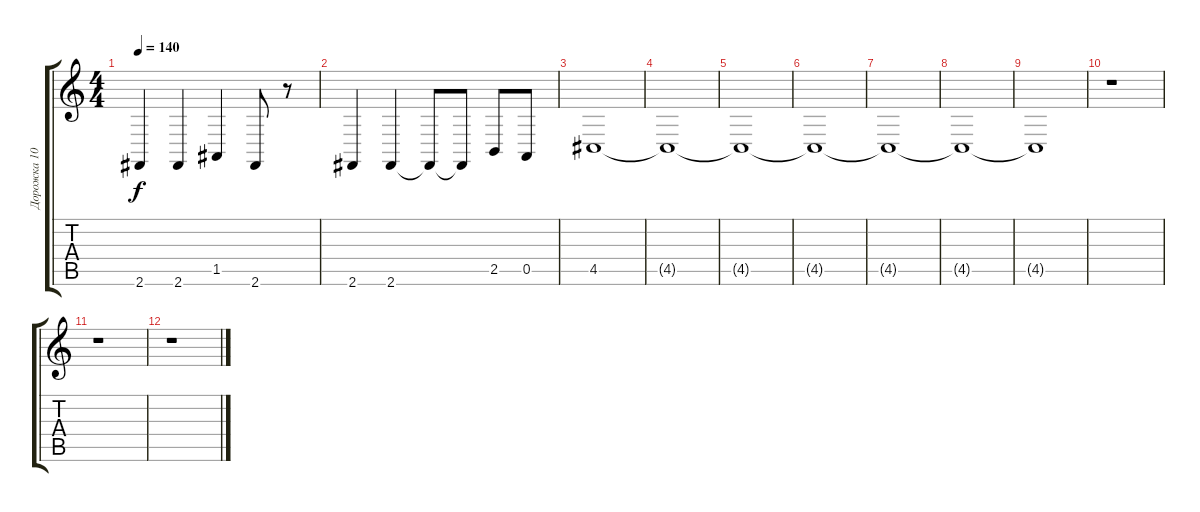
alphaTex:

\track ("Дорожка 10" "Дорожка 10") {instrument acousticgrandpiano}
\staff {score tabs}
\tuning (E4 B3 G3 D3 A2 E2) {hide}
\ts (4 4)
\tempo 140
\clef g2
\ks c
2.6.4{dy f} 2.6.4 1.5.4 2.6.8 r.8 |
2.6.4 2.6.4 2.6{t}.8 2.6{t}.8 2.5.8 0.5.8 |
4.5.1 |
4.5{t}.1 |
4.5{t}.1 |
4.5{t}.1 |
4.5{t}.1 |
4.5{t}.1 |
4.5{t}.1 |
r.1 |
r.1 |
r.1
